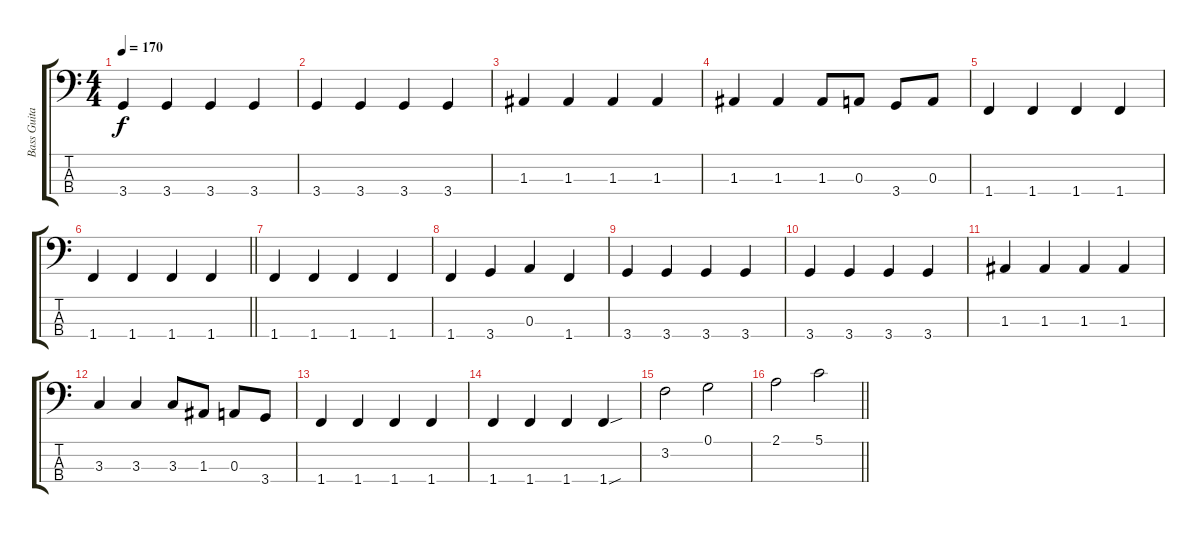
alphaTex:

\track ("Bass Guitar" "Bass Guita") {instrument electricbassfinger}
\staff {score tabs}
\tuning (G2 D2 A1 E1) {hide}
\ts (4 4)
\tempo 170
\clef f4
\ks c
3.4.4{dy f} 3.4.4 3.4.4 3.4.4 |
3.4.4 3.4.4 3.4.4 3.4.4 |
1.3.4 1.3.4 1.3.4 1.3.4 |
1.3.4 1.3.4 1.3.8 0.3.8 3.4.8 0.3.8 |
1.4.4 1.4.4 1.4.4 1.4.4 |
\barLineRight lightlight
1.4.4 1.4.4 1.4.4 1.4.4 |
1.4.4 1.4.4 1.4.4 1.4.4 |
1.4.4 3.4.4 0.3.4 1.4.4 |
3.4.4 3.4.4 3.4.4 3.4.4 |
3.4.4 3.4.4 3.4.4 3.4.4 |
1.3.4 1.3.4 1.3.4 1.3.4 |
3.3.4 3.3.4 3.3.8 1.3.8 0.3.8 3.4.8 |
1.4.4 1.4.4 1.4.4 1.4.4 |
1.4.4 1.4.4 1.4.4 1.4{sou}.4 |
3.2.2 0.1.2 |
\barLineRight lightlight
2.1.2 5.1.2
